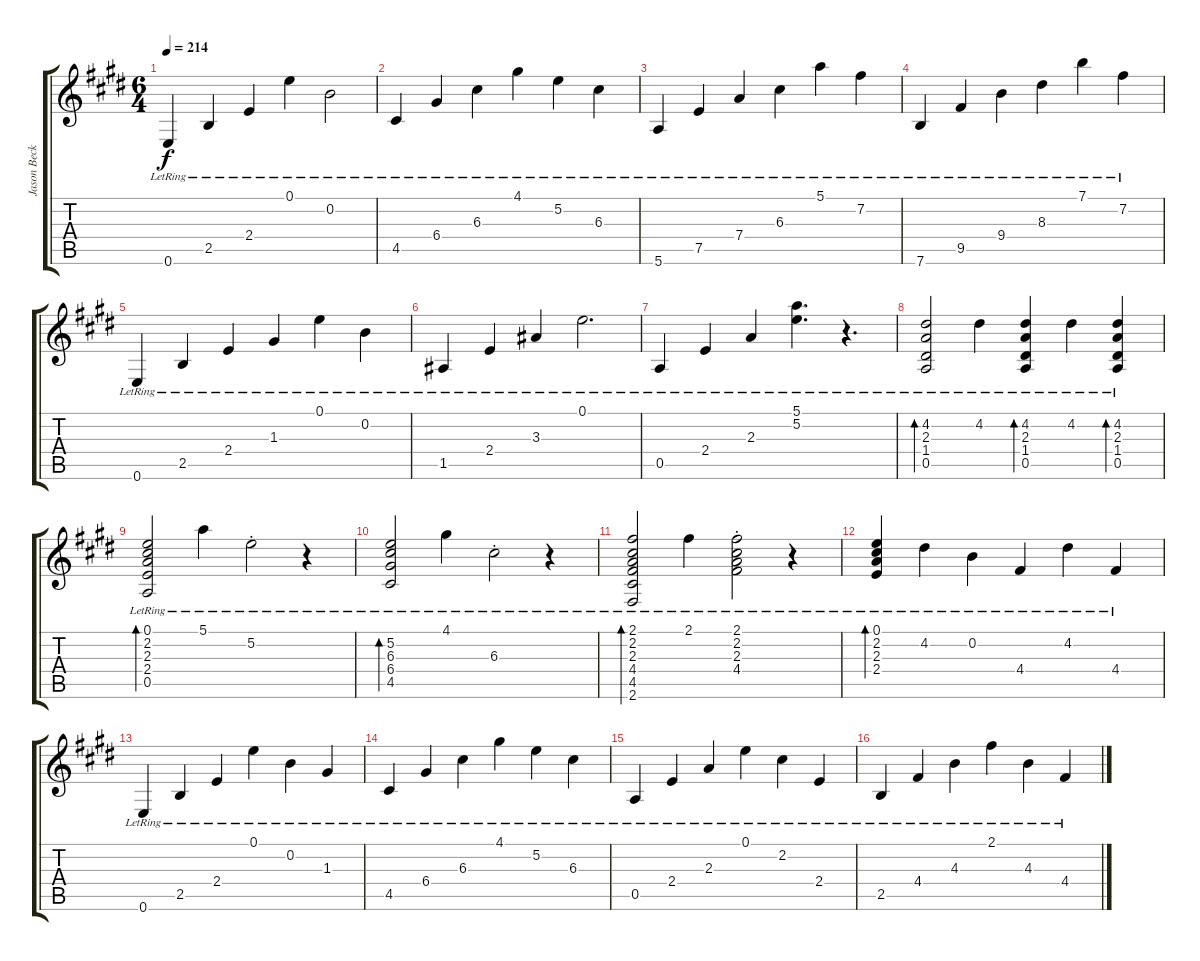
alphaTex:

\track ("Jason Becker" "Jason Beck") {instrument electricguitarjazz}
\staff {score tabs}
\tuning (E4 B3 G3 D3 A2 E2) {hide}
\ts (6 4)
\tempo 214
\clef g2
\ks e
0.6{lr}.4{dy f} 2.5{lr}.4 2.4{lr}.4 0.1{lr}.4 0.2{lr}.2 |
4.5{lr}.4 6.4{lr}.4 6.3{lr}.4 4.1{lr}.4 5.2{lr}.4 6.3{lr}.4 |
5.6{lr}.4 7.5{lr}.4 7.4{lr}.4 6.3{lr}.4 5.1{lr}.4 7.2{lr}.4 |
7.6{lr}.4 9.5{lr}.4 9.4{lr}.4 8.3{lr}.4 7.1{lr}.4 7.2{lr}.4 |
0.6{lr}.4 2.5{lr}.4 2.4{lr}.4 1.3{lr}.4 0.1{lr}.4 0.2{lr}.4 |
1.5{lr}.4 2.4{lr}.4 3.3{lr}.4 0.1{lr}.2{d} |
0.5{lr}.4 2.4{lr}.4 2.3{lr}.4 (5.1{lr} 5.2{lr}).4{d} r.4{d} |
(4.2{lr} 2.3{lr} 1.4{lr} 0.5{lr}).2{bd 60} 4.2{lr}.4 (4.2{lr} 2.3{lr} 1.4{lr} 0.5{lr}).4{bd 60} 4.2{lr}.4 (4.2{lr} 2.3 1.4{lr} 0.5{lr}).4{bd 60} |
(0.1{lr} 2.2{lr} 2.3{lr} 2.4{lr} 0.5{lr}).2{bd 60} 5.1{lr}.4 5.2{st lr}.2 r.4 |
(5.2{lr} 6.3{lr} 6.4{lr} 4.5{lr}).2{bd 60} 4.1{lr}.4 6.3{st lr}.2 r.4 |
(2.1{lr} 2.2{lr} 2.3{lr} 4.4{lr} 4.5{lr} 2.6{lr}).2{bd 60} 2.1{lr}.4 (2.1{lr} 2.2{lr} 2.3{lr} 4.4{st lr}).2 r.4 |
(0.1{lr} 2.2{lr} 2.3{lr} 2.4).4{bd 60} 4.2{lr}.4 0.2{lr}.4 4.4{lr}.4 4.2{lr}.4 4.4{lr}.4 |
0.6{lr}.4 2.5{lr}.4 2.4{lr}.4 0.1{lr}.4 0.2{lr}.4 1.3{lr}.4 |
4.5{lr}.4 6.4{lr}.4 6.3{lr}.4 4.1{lr}.4 5.2{lr}.4 6.3{lr}.4 |
0.5{lr}.4 2.4{lr}.4 2.3{lr}.4 0.1{lr}.4 2.2{lr}.4 2.4{lr}.4 |
2.5{lr}.4 4.4{lr}.4 4.3{lr}.4 2.1{lr}.4 4.3{lr}.4 4.4{lr}.4
